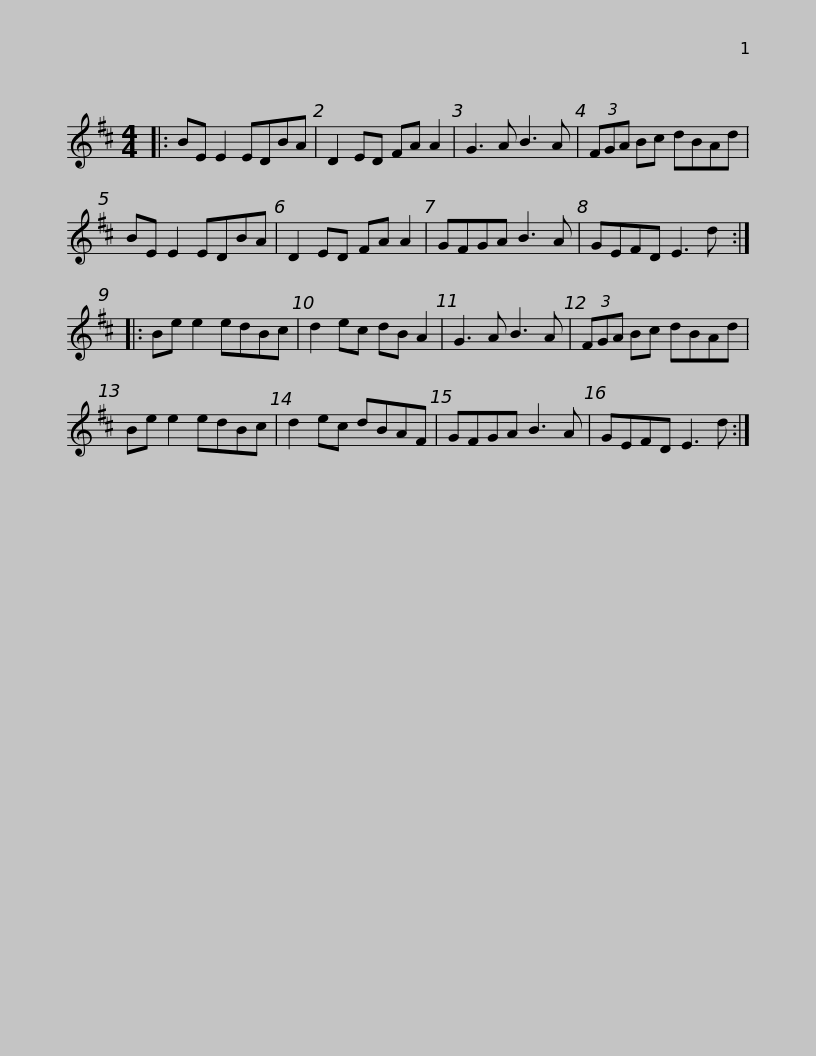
X:1
L:1/8
M:4/4
I:linebreak $
K:D
V:1 treble
V:1
|: BE E2 EDBA | D2 ED FA A2 | G3 A B3 A | (3FGA Bc dBAd | BE E2 EDBA | %5
 D2 ED FA A2 |$ GFGA B3 A | GEFD E3 d :: Be e2 edBc | d2 ec dB A2 | %10
 G3 A B3 A | (3FGA Bc dBAd |$ Be e2 edBc | d2 ec dBAF | GFGA B3 A | %15
 GEFD E3 d :| %16
